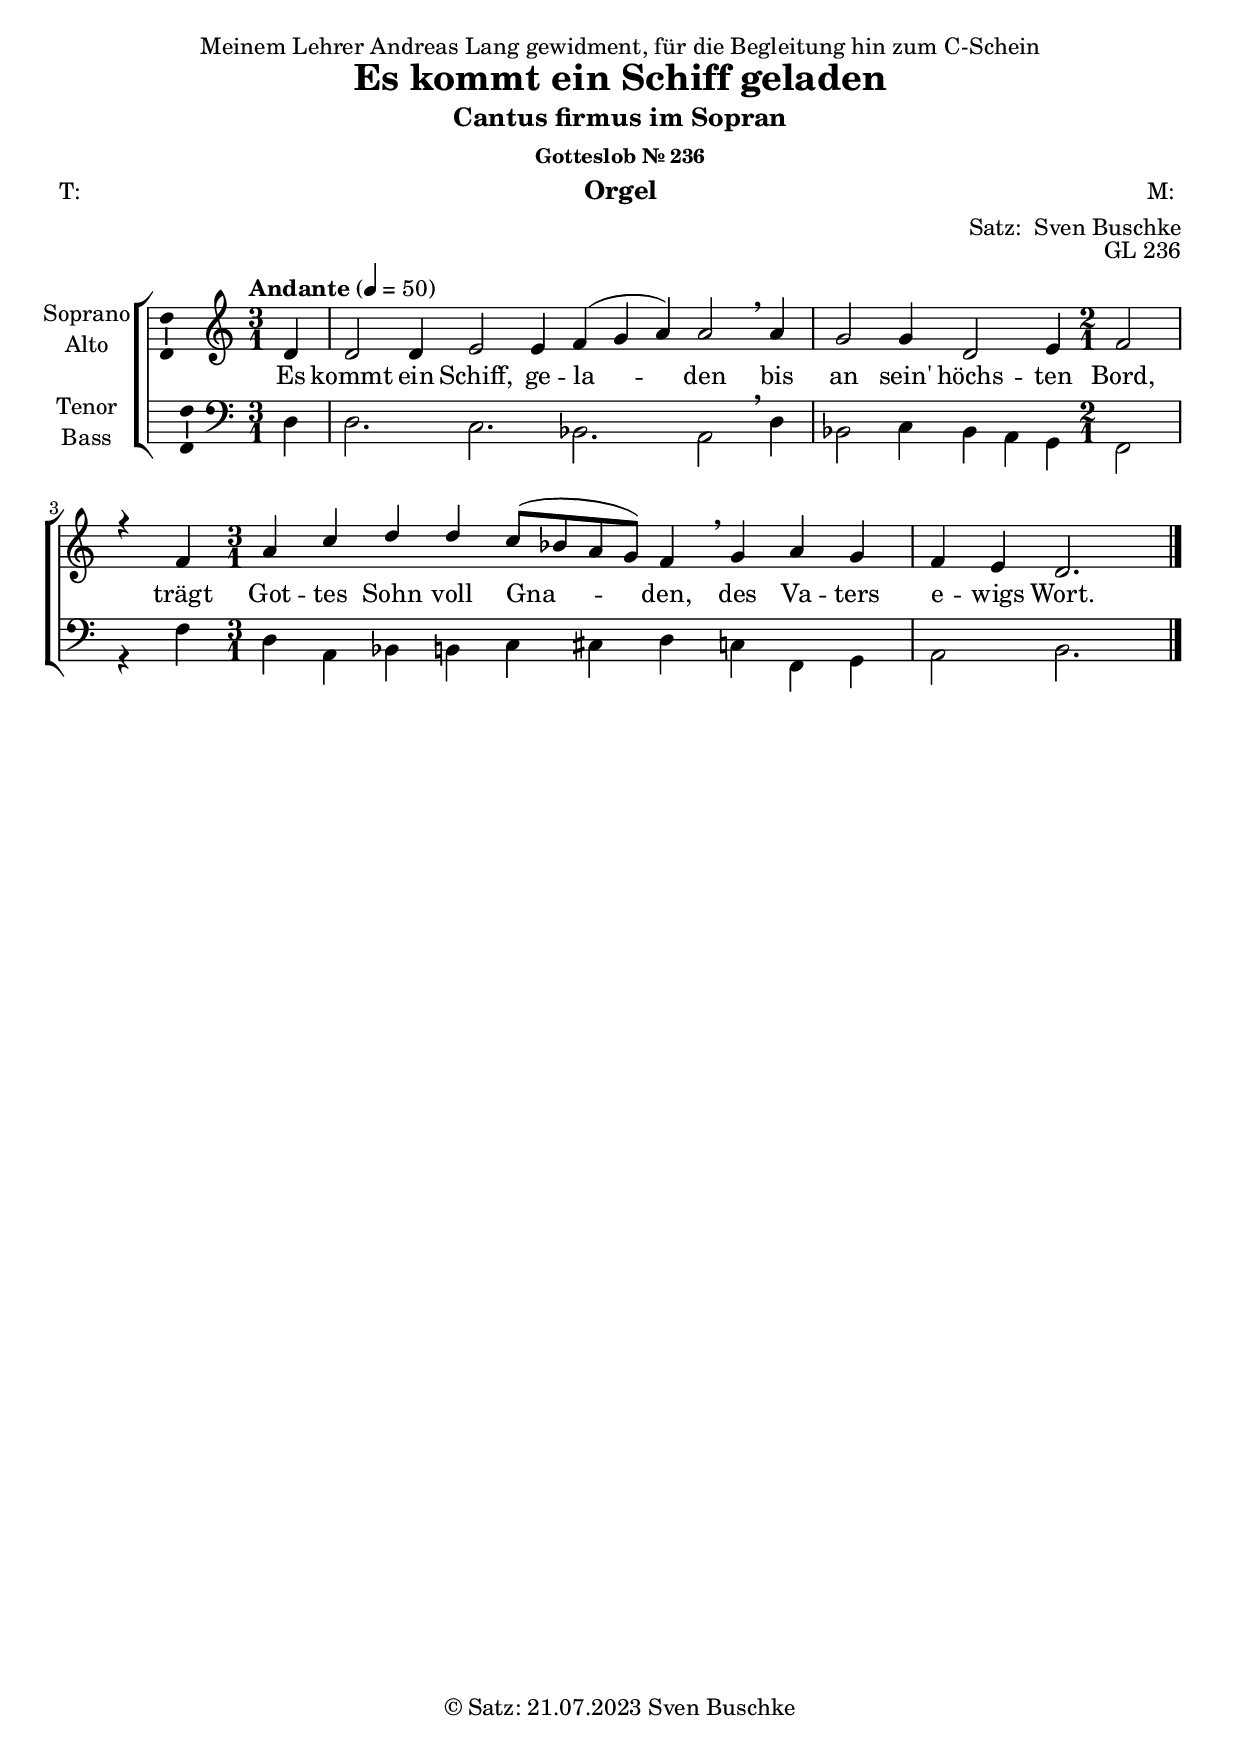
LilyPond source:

\version "2.24.1"
\language "english"

\include "predefined-guitar-fretboards.ly"
\header {
  dedication = "Meinem Lehrer Andreas Lang gewidment, für die Begleitung hin zum C-Schein"
  title = "Es kommt ein Schiff geladen"
  subsubtitle = "Gotteslob Nr. 236"
  instrument = "Orgel"
  composer = "M: "
  arranger = \markup { "Satz: " \with-url #"https://buschke.com" "Sven Buschke" }
  poet = "T: "
  meter = ""
  piece = ""
  opus = "GL 236"
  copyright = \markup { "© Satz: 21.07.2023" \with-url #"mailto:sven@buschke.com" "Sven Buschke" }
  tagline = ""
}

global = {
  \key c \major
  \time 3/1
  \tempo "Andante" 4=50
}

scoreASoprano = \relative c'' {
  \global
  % Music follows here.
  \partial 4
  d,4|
  d2 d4 e2 e4 f( g a) a2\breathe a4 g2 g4 d2 e4|
  \time 2/1 f2 r4 f|
  \time 3/1 a c d d c8( bf a g) f4\breathe g a g f e d2.
  \bar "|."
}

scoreAAlto = \relative c' {
  \global
  % Music follows here.
}

scoreATenor = \relative c' {
  \global
  % Music follows here.
}

scoreABass = \relative c {
  \global
  % Music follows here.
  d4|
  d2. c bf a2\breathe d4 bf2 c4 bf a g|
  \time 2/1  f2 r4 f'
  \time 3/1 d a bf b c cs d c f, g a2 b2.
}

scoreAVerseA = \lyricmode {
  % Lyrics follow here.
  Es kommt ein Schiff, ge -- la -- den
  bis an sein' höchs -- ten Bord,
  trägt Got -- tes Sohn voll Gna -- den,
  des Va -- ters e -- wigs Wort.
}

scoreAVerseB = \lyricmode {
  % Lyrics follow here.

}

scoreAVerseC = \lyricmode {
  % Lyrics follow here.

}

scoreAChordNames = \chordmode {
  \global
  \germanChords
  % Chords follow here.
}

scoreAFigBass = \figuremode {
  \global
  % Figures follow here.
}

scoreAChoirPart = \new ChoirStaff <<
  \new Staff \with {
    midiInstrument = "choir aahs"
    instrumentName = \markup \center-column { "Soprano" "Alto" }
  } <<
    \new Voice = "soprano" \with {
      \consists "Ambitus_engraver"
    } { \voiceOne \scoreASoprano }
    \new Voice = "alto" \with {
      \consists "Ambitus_engraver"
      \override Ambitus #'X-offset = #2.0
    } { \voiceTwo \scoreAAlto }
  >>
  \new Lyrics \with {
    \override VerticalAxisGroup #'staff-affinity = #CENTER
  } \lyricsto "soprano" {<<\scoreAVerseA \new Lyrics {\set associatedVoice = "soprano" \scoreAVerseB}>> \scoreAVerseC}
  \new Staff \with {
    midiInstrument = "choir aahs"
    instrumentName = \markup \center-column { "Tenor" "Bass" }
  } <<
    \clef bass
    \new Voice = "tenor" \with {
      \consists "Ambitus_engraver"
    } { \voiceOne \scoreATenor }
    \new Voice = "bass" \with {
      \consists "Ambitus_engraver"
      \override Ambitus #'X-offset = #2.0
    } { \voiceTwo \scoreABass }
  >>
>>

scoreAChordsPart = <<
  \new ChordNames \scoreAChordNames
%   \scoreAChordNames
%   \new FretBoards \scoreAChordNames
>>

scoreABassFiguresPart = \new FiguredBass \with {
  useBassFigureExtenders = ##t
} \scoreAFigBass

\bookpart {
  \header {
      subtitle = "Cantus firmus im Sopran"
  }
  \score {
    <<
      \scoreAChoirPart
      \scoreAChordsPart
      \scoreABassFiguresPart
    >>
    \layout { }
    \midi {
      \tempo 4=100
    }
  }
}

scoreBSoprano = \relative c'' {
  \global
  % Music follows here.

}

scoreBAlto = \relative c' {
  \global
  % Music follows here.

}

scoreBTenor = \relative c' {
  \global
  % Music follows here.

}

scoreBBass = \relative c {
  \global
  % Music follows here.

}

scoreBVerseA = \lyricmode {
  % Lyrics follow here.
  Das Schiff geht still im Trie -- be,
  es trägt ein teu -- re Last;
  das Se -- gel ist die Lie -- be,
  der Hei -- lig Geist der Mast.
}

scoreBVerseB = \lyricmode {
  % Lyrics follow here.

}

scoreBVerseC = \lyricmode {
  % Lyrics follow here.

}

scoreBChordNames = \chordmode {
  \global
  \germanChords
  % Chords follow here.

}

scoreBFigBass = \figuremode {
  \global
  % Figures follow here.

}

scoreBChoirPart = \new ChoirStaff <<
  \new Staff \with {
    midiInstrument = "choir aahs"
    instrumentName = \markup \center-column { "Soprano" "Alto" }
  } <<
    \new Voice = "soprano" \with {
      \consists "Ambitus_engraver"
    } { \voiceOne \scoreBSoprano }
    \new Voice = "alto" \with {
      \consists "Ambitus_engraver"
      \override Ambitus #'X-offset = #2.0
    } { \voiceTwo \scoreBAlto }
  >>
  \new Lyrics \with {
    \override VerticalAxisGroup #'staff-affinity = #CENTER
  } \lyricsto "soprano" {<<\scoreBVerseA \new Lyrics {\set associatedVoice = "soprano" \scoreBVerseB}>> \scoreBVerseC}
  \new Staff \with {
    midiInstrument = "choir aahs"
    instrumentName = \markup \center-column { "Tenor" "Bass" }
  } <<
    \clef bass
    \new Voice = "tenor" \with {
      \consists "Ambitus_engraver"
    } { \voiceOne \scoreBTenor }
    \new Voice = "bass" \with {
      \consists "Ambitus_engraver"
      \override Ambitus #'X-offset = #2.0
    } { \voiceTwo \scoreBBass }
  >>
>>

scoreBChordsPart = <<
  \new ChordNames \scoreBChordNames
%   \scoreBChordNames
%   \new FretBoards \scoreBChordNames
>>

scoreBBassFiguresPart = \new FiguredBass \with {
  useBassFigureExtenders = ##t
} \scoreBFigBass

\bookpart {
  \header {
      subtitle = "Cantus firmus im Tenor"
  }
  \score {
    <<
      \scoreBChoirPart
      \scoreBChordsPart
      \scoreBBassFiguresPart
    >>
    \layout { }
    \midi {
      \tempo 4=100
    }
  }
}

scoreCSoprano = \relative c'' {
  \global
  % Music follows here.

}

scoreCAlto = \relative c' {
  \global
  % Music follows here.

}

scoreCTenor = \relative c' {
  \global
  % Music follows here.

}

scoreCBass = \relative c {
  \global
  % Music follows here.

}

scoreCVerseA = \lyricmode {
  % Lyrics follow here.
  Der An -- ker haft' auf Er -- den,
  da ist das Schiff am Land.
  Das Wort will Fleisch uns wer -- den,
  der Sohn ist uns ge -- sandt.
}

scoreCVerseB = \lyricmode {
  % Lyrics follow here.

}

scoreCVerseC = \lyricmode {
  % Lyrics follow here.

}

scoreCChordNames = \chordmode {
  \global
  \germanChords
  % Chords follow here.

}

scoreCFigBass = \figuremode {
  \global
  % Figures follow here.

}

scoreCChoirPart = \new ChoirStaff <<
  \new Staff \with {
    midiInstrument = "choir aahs"
    instrumentName = \markup \center-column { "Soprano" "Alto" }
  } <<
    \new Voice = "soprano" \with {
      \consists "Ambitus_engraver"
    } { \voiceOne \scoreCSoprano }
    \new Voice = "alto" \with {
      \consists "Ambitus_engraver"
      \override Ambitus #'X-offset = #2.0
    } { \voiceTwo \scoreCAlto }
  >>
  \new Lyrics \with {
    \override VerticalAxisGroup #'staff-affinity = #CENTER
  } \lyricsto "soprano" {<<\scoreCVerseA \new Lyrics {\set associatedVoice = "soprano" \scoreCVerseB}>> \scoreCVerseC}
  \new Staff \with {
    midiInstrument = "choir aahs"
    instrumentName = \markup \center-column { "Tenor" "Bass" }
  } <<
    \clef bass
    \new Voice = "tenor" \with {
      \consists "Ambitus_engraver"
    } { \voiceOne \scoreCTenor }
    \new Voice = "bass" \with {
      \consists "Ambitus_engraver"
      \override Ambitus #'X-offset = #2.0
    } { \voiceTwo \scoreCBass }
  >>
>>

scoreCChordsPart = <<
  \new ChordNames \scoreCChordNames
%   \scoreCChordNames
%   \new FretBoards \scoreCChordNames
>>

scoreCBassFiguresPart = \new FiguredBass \with {
  useBassFigureExtenders = ##t
} \scoreCFigBass

\bookpart {
  \header {
      subtitle = "Cantus firmus im Bass"
  }
  \score {
    <<
      \scoreCChoirPart
      \scoreCChordsPart
      \scoreCBassFiguresPart
    >>
    \layout { }
    \midi {
      \tempo 4=100
    }
  }
}

scoreDSoprano = \relative c'' {
  \global
  % Music follows here.

}

scoreDAlto = \relative c' {
  \global
  % Music follows here.

}

scoreDTenor = \relative c' {
  \global
  % Music follows here.

}

scoreDBass = \relative c {
  \global
  % Music follows here.

}

scoreDVerseA = \lyricmode {
  % Lyrics follow here.
  Zu Beth -- le -- hem ge -- bo -- ren
  im Stall ein Kin -- de -- lein,
  gibt sich für uns ver -- lo -- ren;
  ge -- lo -- bet muss es sein.
}

scoreDVerseB = \lyricmode {
  % Lyrics follow here.

}

scoreDVerseC = \lyricmode {
  % Lyrics follow here.

}

scoreDChordNames = \chordmode {
  \global
  \germanChords
  % Chords follow here.

}

scoreDFigBass = \figuremode {
  \global
  % Figures follow here.

}

scoreDChoirPart = \new ChoirStaff <<
  \new Staff \with {
    midiInstrument = "choir aahs"
    instrumentName = \markup \center-column { "Soprano" "Alto" }
  } <<
    \new Voice = "soprano" \with {
      \consists "Ambitus_engraver"
    } { \voiceOne \scoreDSoprano }
    \new Voice = "alto" \with {
      \consists "Ambitus_engraver"
      \override Ambitus #'X-offset = #2.0
    } { \voiceTwo \scoreDAlto }
  >>
  \new Lyrics \with {
    \override VerticalAxisGroup #'staff-affinity = #CENTER
  } \lyricsto "soprano" {<<\scoreDVerseA \new Lyrics {\set associatedVoice = "soprano" \scoreDVerseB}>> \scoreDVerseC}
  \new Staff \with {
    midiInstrument = "choir aahs"
    instrumentName = \markup \center-column { "Tenor" "Bass" }
  } <<
    \clef bass
    \new Voice = "tenor" \with {
      \consists "Ambitus_engraver"
    } { \voiceOne \scoreDTenor }
    \new Voice = "bass" \with {
      \consists "Ambitus_engraver"
      \override Ambitus #'X-offset = #2.0
    } { \voiceTwo \scoreDBass }
  >>
>>

scoreDChordsPart = <<
  \new ChordNames \scoreDChordNames
%   \scoreDChordNames
%   \new FretBoards \scoreDChordNames
>>

scoreDBassFiguresPart = \new FiguredBass \with {
  useBassFigureExtenders = ##t
} \scoreDFigBass

\bookpart {
  \header {
      subtitle = "Cantus firmus im Alt"
  }
  \score {
    <<
      \scoreDChoirPart
      \scoreDChordsPart
      \scoreDBassFiguresPart
    >>
    \layout { }
    \midi {
      \tempo 4=100
    }
  }
}